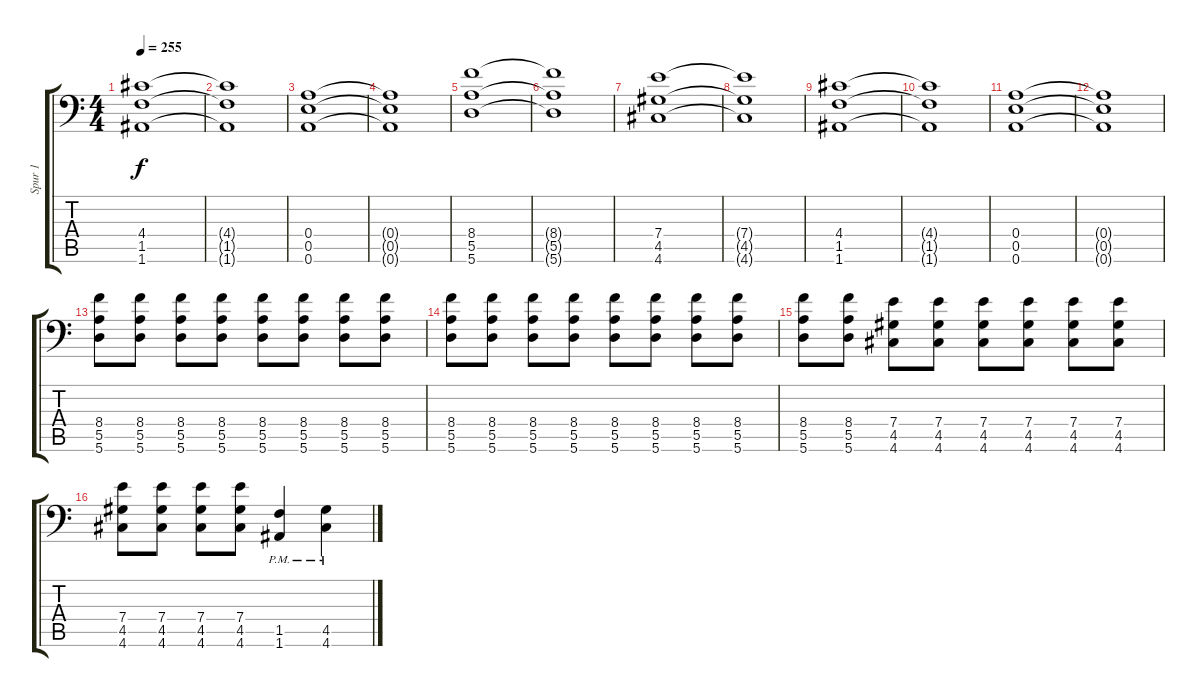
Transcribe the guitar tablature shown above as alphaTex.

\track ("Spur 1" "Spur 1") {instrument distortionguitar}
\staff {score tabs}
\tuning (B3 Gb3 D3 A2 E2 A1) {hide}
\ts (4 4)
\tempo 255
\clef f4
\ks c
(4.4 1.5 1.6).1{dy f} |
(4.4{t} 1.5{t} 1.6{t}).1 |
(0.4 0.5 0.6).1 |
(0.4{t} 0.5{t} 0.6{t}).1 |
(8.4 5.5 5.6).1 |
(8.4{t} 5.5{t} 5.6{t}).1 |
(7.4 4.5 4.6).1 |
(7.4{t} 4.5{t} 4.6{t}).1 |
(4.4 1.5 1.6).1 |
(4.4{t} 1.5{t} 1.6{t}).1 |
(0.4 0.5 0.6).1 |
(0.4{t} 0.5{t} 0.6{t}).1 |
(8.4 5.5 5.6).8 (8.4 5.5 5.6).8 (8.4 5.5 5.6).8 (8.4 5.5 5.6).8 (8.4 5.5 5.6).8 (8.4 5.5 5.6).8 (8.4 5.5 5.6).8 (8.4 5.5 5.6).8 |
(8.4 5.5 5.6).8 (8.4 5.5 5.6).8 (8.4 5.5 5.6).8 (8.4 5.5 5.6).8 (8.4 5.5 5.6).8 (8.4 5.5 5.6).8 (8.4 5.5 5.6).8 (8.4 5.5 5.6).8 |
(8.4 5.5 5.6).8 (8.4 5.5 5.6).8 (7.4 4.5 4.6).8 (7.4 4.5 4.6).8 (7.4 4.5 4.6).8 (7.4 4.5 4.6).8 (7.4 4.5 4.6).8 (7.4 4.5 4.6).8 |
(7.4 4.5 4.6).8 (7.4 4.5 4.6).8 (7.4 4.5 4.6).8 (7.4 4.5 4.6).8 (1.5{pm} 1.6{pm}).4 (4.5{pm} 4.6{pm}).4
